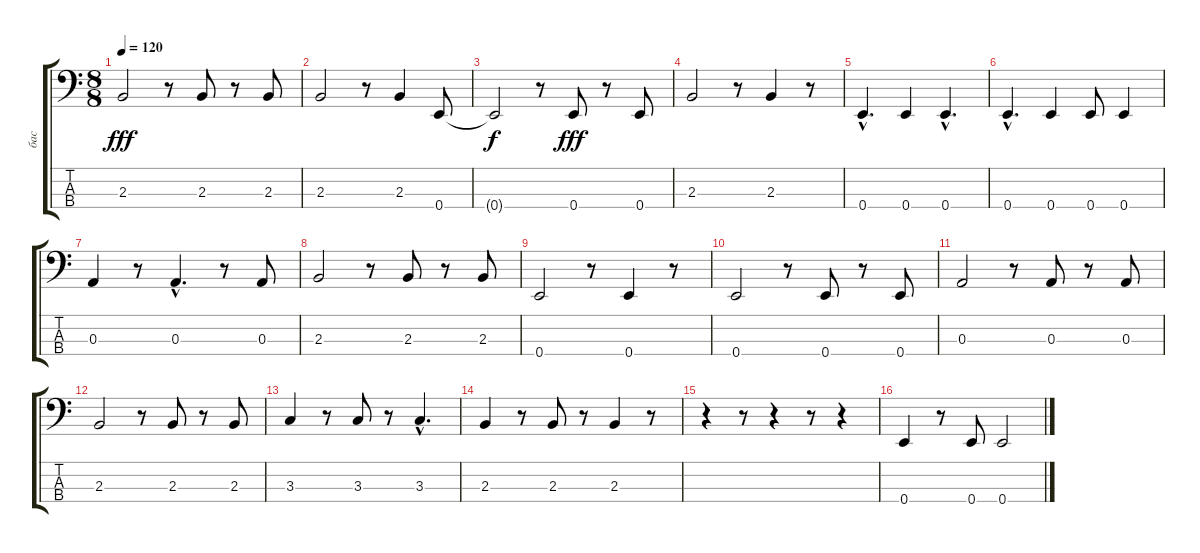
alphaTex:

\track ("бас" "бас") {instrument fretlessbass}
\staff {score tabs}
\tuning (G2 D2 A1 E1) {hide}
\ts (8 8)
\tempo 120
\clef f4
\ks c
2.3.2{dy fff} r.8 2.3.8 r.8 2.3.8 |
2.3.2 r.8 2.3.4 0.4.8 |
0.4{t}.2{dy f} r.8 0.4.8{dy fff} r.8 0.4.8 |
2.3.2 r.8 2.3.4 r.8 |
0.4{hac}.4{d} 0.4.4 0.4{hac}.4{d} |
0.4{hac}.4{d} 0.4.4 0.4.8 0.4.4 |
0.3.4 r.8 0.3{hac}.4{d} r.8 0.3.8 |
2.3.2 r.8 2.3.8 r.8 2.3.8 |
0.4.2 r.8 0.4.4 r.8 |
0.4.2 r.8 0.4.8 r.8 0.4.8 |
0.3.2 r.8 0.3.8 r.8 0.3.8 |
2.3.2 r.8 2.3.8 r.8 2.3.8 |
3.3.4 r.8 3.3.8 r.8 3.3{hac}.4{d} |
2.3.4 r.8 2.3.8 r.8 2.3.4 r.8 |
r.4 r.8 r.4 r.8 r.4 |
0.4.4 r.8 0.4.8 0.4.2
